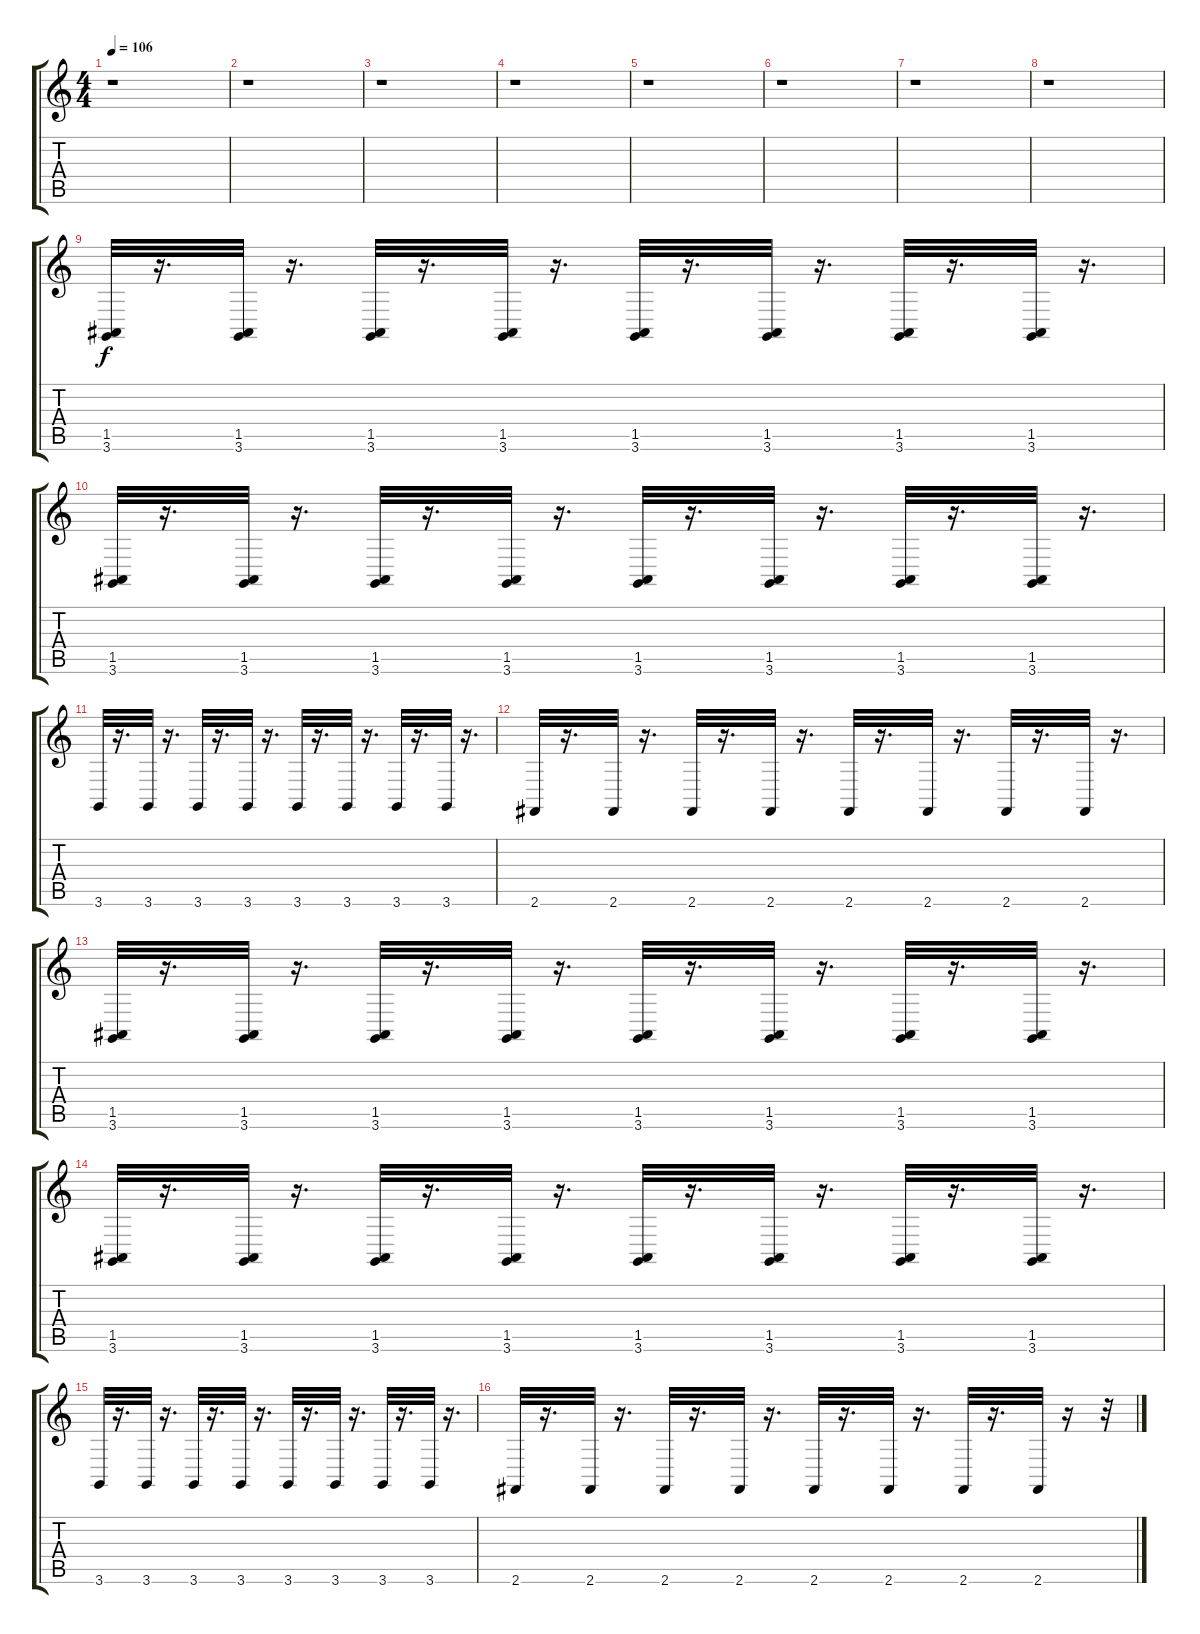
\track "" {instrument cello}
\staff {score tabs}
\tuning (E4 B3 G3 D3 A2 E2) {hide}
\ts (4 4)
\tempo 106
\clef g2
\ks c
r.1{dy f} |
r.1 |
r.1 |
r.1 |
r.1 |
r.1 |
r.1 |
r.1 |
(1.5 3.6).32 r.16{d} (1.5 3.6).32 r.16{d} (1.5 3.6).32 r.16{d} (1.5 3.6).32 r.16{d} (1.5 3.6).32 r.16{d} (1.5 3.6).32 r.16{d} (1.5 3.6).32 r.16{d} (1.5 3.6).32 r.16{d} |
(1.5 3.6).32 r.16{d} (1.5 3.6).32 r.16{d} (1.5 3.6).32 r.16{d} (1.5 3.6).32 r.16{d} (1.5 3.6).32 r.16{d} (1.5 3.6).32 r.16{d} (1.5 3.6).32 r.16{d} (1.5 3.6).32 r.16{d} |
3.6.32 r.16{d} 3.6.32 r.16{d} 3.6.32 r.16{d} 3.6.32 r.16{d} 3.6.32 r.16{d} 3.6.32 r.16{d} 3.6.32 r.16{d} 3.6.32 r.16{d} |
2.6.32 r.16{d} 2.6.32 r.16{d} 2.6.32 r.16{d} 2.6.32 r.16{d} 2.6.32 r.16{d} 2.6.32 r.16{d} 2.6.32 r.16{d} 2.6.32 r.16{d} |
(1.5 3.6).32 r.16{d} (1.5 3.6).32 r.16{d} (1.5 3.6).32 r.16{d} (1.5 3.6).32 r.16{d} (1.5 3.6).32 r.16{d} (1.5 3.6).32 r.16{d} (1.5 3.6).32 r.16{d} (1.5 3.6).32 r.16{d} |
(1.5 3.6).32 r.16{d} (1.5 3.6).32 r.16{d} (1.5 3.6).32 r.16{d} (1.5 3.6).32 r.16{d} (1.5 3.6).32 r.16{d} (1.5 3.6).32 r.16{d} (1.5 3.6).32 r.16{d} (1.5 3.6).32 r.16{d} |
3.6.32 r.16{d} 3.6.32 r.16{d} 3.6.32 r.16{d} 3.6.32 r.16{d} 3.6.32 r.16{d} 3.6.32 r.16{d} 3.6.32 r.16{d} 3.6.32 r.16{d} |
2.6.32 r.16{d} 2.6.32 r.16{d} 2.6.32 r.16{d} 2.6.32 r.16{d} 2.6.32 r.16{d} 2.6.32 r.16{d} 2.6.32 r.16{d} 2.6.32 r.16 r.32
